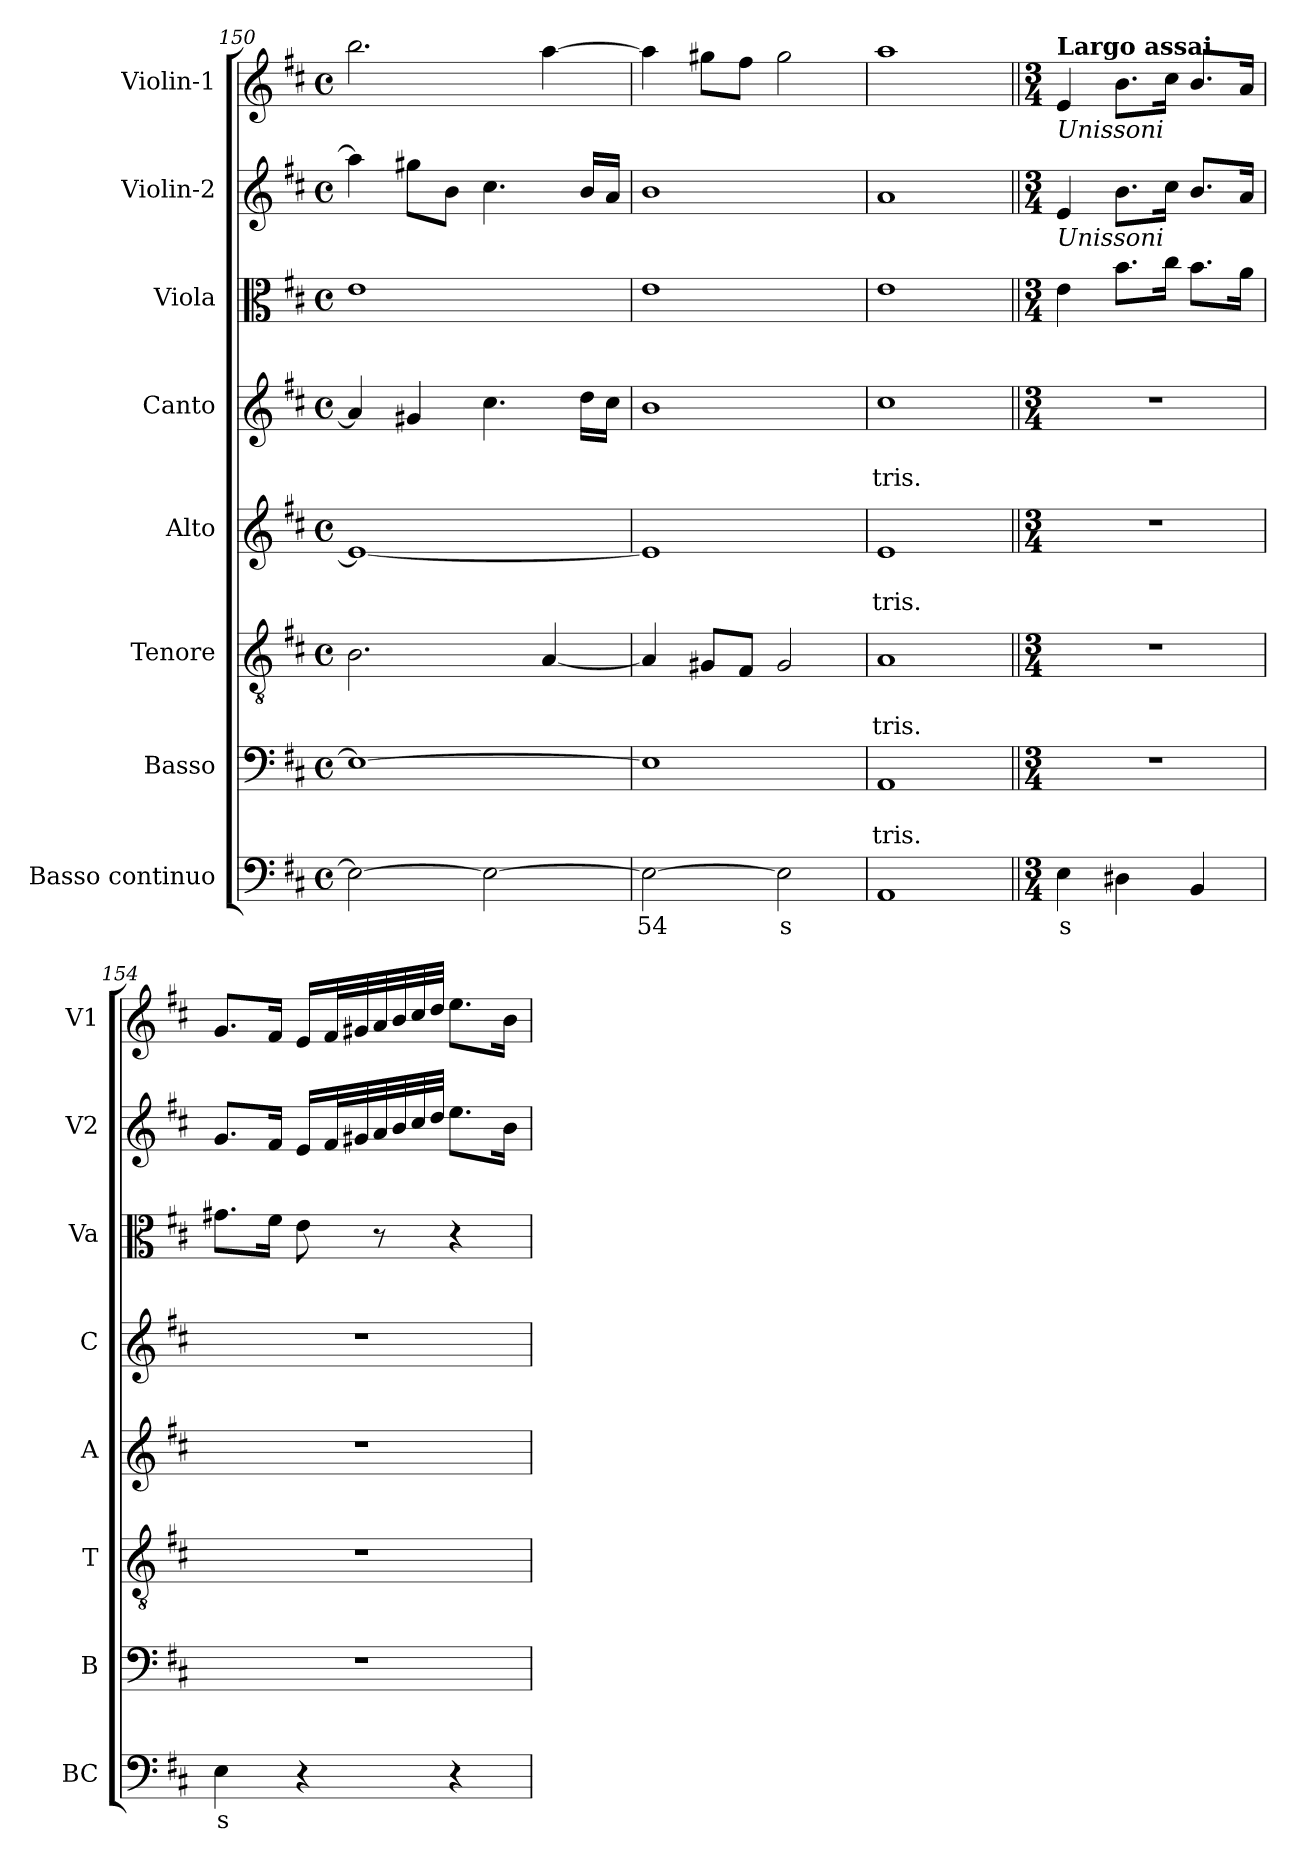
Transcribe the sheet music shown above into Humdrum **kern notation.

**kern	**text	**kern	**text	**text	**kern	**text	**text	**kern	**text	**text	**kern	**text	**text	**kern	**kern	**kern
*part8	*part8	*part7	*part7	*part7	*part6	*part6	*part6	*part5	*part5	*part5	*part4	*part4	*part4	*part3	*part2	*part1
*staff8	*staff8	*staff7	*staff7	*staff7	*staff6	*staff6	*staff6	*staff5	*staff5	*staff5	*staff4	*staff4	*staff4	*staff3	*staff2	*staff1
*I"Basso continuo	*	*I"Basso	*	*	*I"Tenore	*	*	*I"Alto	*	*	*I"Canto	*	*	*I"Viola	*I"Violin-2	*I"Violin-1
*I'BC	*	*I'B	*	*	*I'T	*	*	*I'A	*	*	*I'C	*	*	*I'Va	*I'V2	*I'V1
*clefF4	*	*clefF4	*	*	*clefGv2	*	*	*clefG2	*	*	*clefG2	*	*	*clefC3	*clefG2	*clefG2
*k[f#c#]	*	*k[f#c#]	*	*	*k[f#c#]	*	*	*k[f#c#]	*	*	*k[f#c#]	*	*	*k[f#c#]	*k[f#c#]	*k[f#c#]
*D:	*	*D:	*	*	*D:	*	*	*D:	*	*	*D:	*	*	*D:	*D:	*D:
*M4/4	*	*M4/4	*	*	*M4/4	*	*	*M4/4	*	*	*M4/4	*	*	*M4/4	*M4/4	*M4/4
*met(c)	*	*met(c)	*	*	*met(c)	*	*	*met(c)	*	*	*met(c)	*	*	*met(c)	*met(c)	*met(c)
=150	=150	=150	=150	=150	=150	=150	=150	=150	=150	=150	=150	=150	=150	=150	=150	=150
*^	*	*	*	*	*	*	*	*	*	*	*	*	*	*	*	*
2E\_	4ryy	.	1E_	.	.	2.B\	.	.	1e_	.	.	4a/]	.	.	1e	4aa\]	2.bb\
.	4ryy	.	.	.	.	.	.	.	.	.	.	4g#X/	.	.	.	8gg#X\L	.
.	.	.	.	.	.	.	.	.	.	.	.	.	.	.	.	8b\J	.
2E\_	4ryy	.	.	.	.	.	.	.	.	.	.	4.cc#\	.	.	.	4.cc#\	.
.	4ryy	.	.	.	.	[4A/	.	.	.	.	.	.	.	.	.	.	[4aa\
.	.	.	.	.	.	.	.	.	.	.	.	16dd\LL	.	.	.	16b/LL	.
.	.	.	.	.	.	.	.	.	.	.	.	16cc#\JJ	.	.	.	16a/JJ	.
*v	*v	*	*	*	*	*	*	*	*	*	*	*	*	*	*	*	*
=151	=151	=151	=151	=151	=151	=151	=151	=151	=151	=151	=151	=151	=151	=151	=151	=151
!	!LO:LY:b	!	!	!	!	!	!	!	!	!	!	!	!	!	!	!
2E\_	54	1E]	.	.	4A/]	.	.	1e]	.	.	1b	.	.	1e	1b	4aa\]
.	.	.	.	.	8G#X/L	.	.	.	.	.	.	.	.	.	.	8gg#X\L
.	.	.	.	.	8F#/J	.	.	.	.	.	.	.	.	.	.	8ff#\J
!	!LO:LY:b	!	!	!	!	!	!	!	!	!	!	!	!	!	!	!
2E\]	s	.	.	.	2G#/	.	.	.	.	.	.	.	.	.	.	2gg#\
=152	=152	=152	=152	=152	=152	=152	=152	=152	=152	=152	=152	=152	=152	=152	=152	=152
!	!	!	!	!LO:LY:b	!	!	!LO:LY:b	!	!	!LO:LY:b	!	!	!LO:LY:b	!	!	!
1AA	.	1AA	.	-tris.	1A	.	-tris.	1e	.	-tris.	1cc#	.	-tris.	1e	1a	1aa
!!LO:LB:g=z
=153||	=153||	=153||	=153||	=153||	=153||	=153||	=153||	=153||	=153||	=153||	=153||	=153||	=153||	=153||	=153||	=153||
*M3/4	*	*M3/4	*	*	*M3/4	*	*	*M3/4	*	*	*M3/4	*	*	*M3/4	*M3/4	*M3/4
!	!	!	!	!	!	!	!	!	!	!	!	!	!	!	!	!LO:TX:a:B:t=Largo assai
!	!	!	!	!	!	!	!	!	!	!	!	!	!	!	!	!LO:TX:b:i:t=Unissoni
!	!	!	!	!	!	!	!	!	!	!	!	!	!	!	!LO:TX:b:i:t=Unissoni	!
!	!LO:LY:b	!	!	!	!	!	!	!	!	!	!	!	!	!	!	!
4E\	s	2.r	.	.	2.r	.	.	2.r	.	.	2.r	.	.	4e\	4e/	4e/
4D#X\	.	.	.	.	.	.	.	.	.	.	.	.	.	8.b\L	8.b\L	8.b\L
.	.	.	.	.	.	.	.	.	.	.	.	.	.	16cc#\Jk	16cc#\Jk	16cc#\Jk
4BB/	.	.	.	.	.	.	.	.	.	.	.	.	.	8.b\L	8.b/L	8.b/L
.	.	.	.	.	.	.	.	.	.	.	.	.	.	16a\Jk	16a/Jk	16a/Jk
=154	=154	=154	=154	=154	=154	=154	=154	=154	=154	=154	=154	=154	=154	=154	=154	=154
!	!LO:LY:b	!	!	!	!	!	!	!	!	!	!	!	!	!	!	!
4E\	s	2.r	.	.	2.r	.	.	2.r	.	.	2.r	.	.	8.g#X\L	8.g/L	8.g/L
.	.	.	.	.	.	.	.	.	.	.	.	.	.	16f#\Jk	16f#/Jk	16f#/Jk
4r	.	.	.	.	.	.	.	.	.	.	.	.	.	8e\	16e/LL	16e/LL
.	.	.	.	.	.	.	.	.	.	.	.	.	.	.	32f#/L	32f#/L
.	.	.	.	.	.	.	.	.	.	.	.	.	.	.	32g#X/	32g#X/
.	.	.	.	.	.	.	.	.	.	.	.	.	.	8r	32a/	32a/
.	.	.	.	.	.	.	.	.	.	.	.	.	.	.	32b/	32b/
.	.	.	.	.	.	.	.	.	.	.	.	.	.	.	32cc#/	32cc#/
.	.	.	.	.	.	.	.	.	.	.	.	.	.	.	32dd/JJJ	32dd/JJJ
4r	.	.	.	.	.	.	.	.	.	.	.	.	.	4r	8.ee\L	8.ee\L
.	.	.	.	.	.	.	.	.	.	.	.	.	.	.	16b\Jk	16b\Jk
=	=	=	=	=	=	=	=	=	=	=	=	=	=	=	=	=
*-	*-	*-	*-	*-	*-	*-	*-	*-	*-	*-	*-	*-	*-	*-	*-	*-
